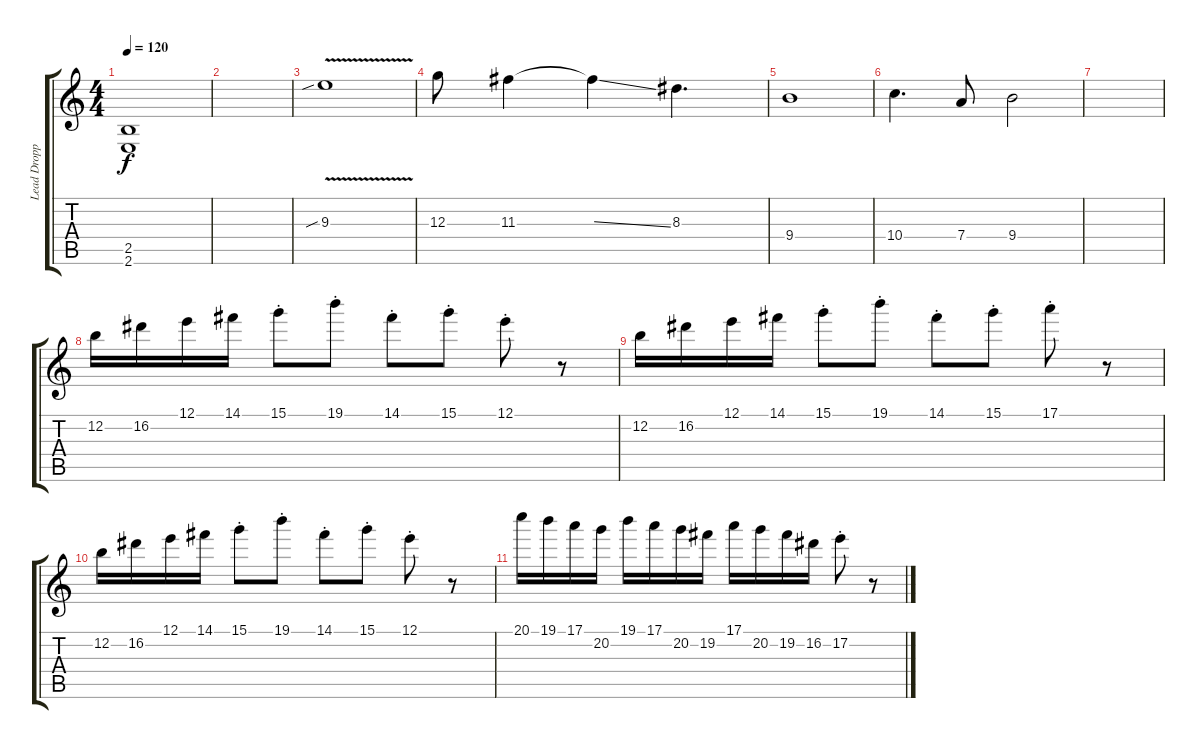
\track ("Lead Dropped D " "Lead Dropp") {instrument distortionguitar}
\staff {score tabs}
\tuning (E4 B3 G3 D3 A2 D2) {hide}
\ts (4 4)
\tempo 120
\clef g2
\ks c
(2.5{t} 2.6{t}).1{dy f} |
|
9.3{v sib}.1 |
12.3.8 11.3.4 11.3{ss t}.4 8.3.4{d} |
9.4.1 |
10.4.4{d} 7.4.8 9.4.2 |
|
12.2.16 16.2.16 12.1.16 14.1.16 15.1{st}.8 19.1{st}.8 14.1{st}.8 15.1{st}.8 12.1{st}.8 r.8 |
12.2.16 16.2.16 12.1.16 14.1.16 15.1{st}.8 19.1{st}.8 14.1{st}.8 15.1{st}.8 17.1{st}.8 r.8 |
12.2.16 16.2.16 12.1.16 14.1.16 15.1{st}.8 19.1{st}.8 14.1{st}.8 15.1{st}.8 12.1{st}.8 r.8 |
20.1.16 19.1.16 17.1.16 20.2.16 19.1.16 17.1.16 20.2.16 19.2.16 17.1.16 20.2.16 19.2.16 16.2.16 17.2{st}.8 r.8
